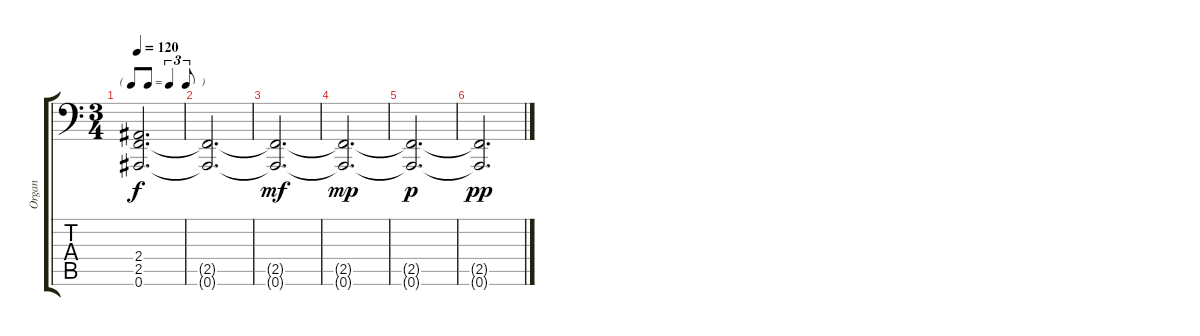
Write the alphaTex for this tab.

\track ("Organ" "Organ") {instrument churchorgan}
\staff {score tabs}
\tuning (Bb3 F3 Db3 Ab2 Eb2 Bb1) {hide}
\ts (3 4)
\tf triplet8th
\tempo 120
\clef f4
\ks c
(2.4{t} 2.5 0.6).2{d dy f} |
(2.5{t} 0.6{t}).2{d} |
(2.5{t} 0.6{t}).2{d dy mf} |
(2.5{t} 0.6{t}).2{d dy mp} |
(2.5{t} 0.6{t}).2{d dy p} |
(2.5{t} 0.6{t}).2{d dy pp}
